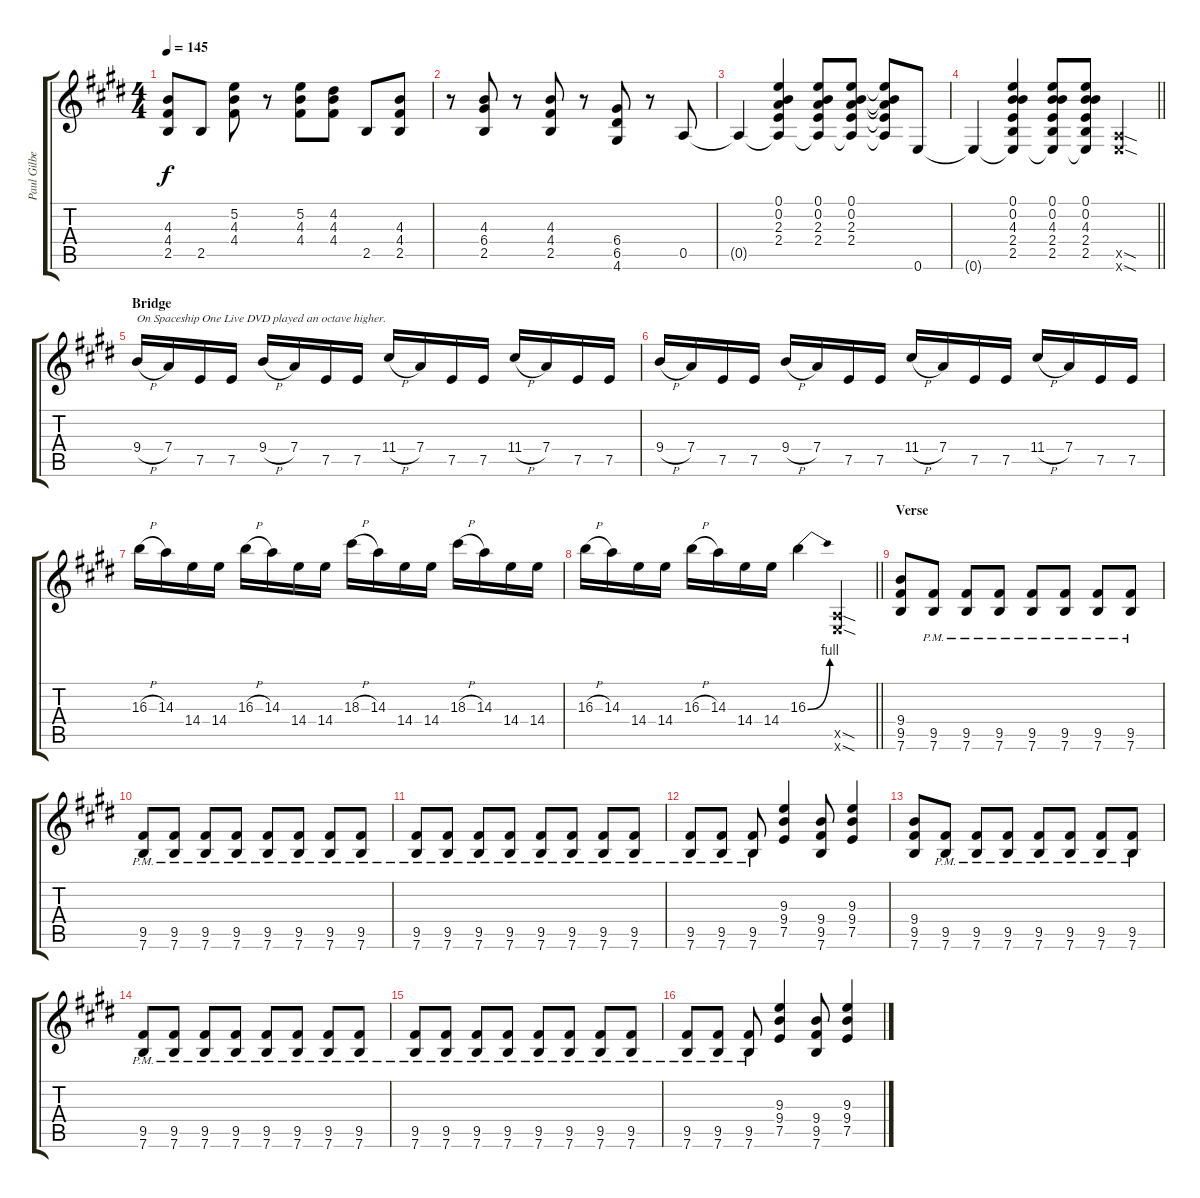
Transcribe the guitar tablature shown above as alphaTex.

\track ("Paul Gilbert (guitar)" "Paul Gilbe") {instrument distortionguitar}
\staff {score tabs}
\tuning (E4 B3 G3 D3 A2 E2) {hide}
\ts (4 4)
\tempo 145
\clef g2
\ks e
(4.3{t} 4.4{t} 2.5{t}).8{dy f} 2.5.8 (5.2 4.3 4.4).8 r.8 (5.2 4.3 4.4).8 (4.2 4.3 4.4).8 2.5.8 (4.3 4.4 2.5).8 |
r.8 (4.3 6.4 2.5).8 r.8 (4.3 4.4 2.5).8 r.8 (6.4 6.5 4.6).8 r.8 0.5.8 |
0.5{t}.4 (0.1 0.2 2.3 2.4 0.5{t}).4 (0.1 0.2 2.3 2.4 0.5{t}).8 (0.1 0.2 2.3 2.4 0.5{t}).8 (0.1{t} 0.2{t} 2.3{t} 2.4{t} 0.5{t}).8 0.6.8 |
\barLineRight lightlight
0.6{t}.4 (0.1 0.2 4.3 2.4 2.5 0.6{t}).4 (0.1 0.2 4.3 2.4 2.5 0.6{t}).8 (0.1 0.2 4.3 2.4 2.5 0.6{t}).8 (0.5{sod x} 0.6{sod x}).4 |
\section ("" "Bridge")
9.4{h}.16{txt "On Spaceship One Live DVD played an octave higher."} 7.4.16 7.5.16 7.5.16 9.4{h}.16 7.4.16 7.5.16 7.5.16 11.4{h}.16 7.4.16 7.5.16 7.5.16 11.4{h}.16 7.4.16 7.5.16 7.5.16 |
9.4{h}.16 7.4.16 7.5.16 7.5.16 9.4{h}.16 7.4.16 7.5.16 7.5.16 11.4{h}.16 7.4.16 7.5.16 7.5.16 11.4{h}.16 7.4.16 7.5.16 7.5.16 |
16.3{h}.16 14.3.16 14.4.16 14.4.16 16.3{h}.16 14.3.16 14.4.16 14.4.16 18.3{h}.16 14.3.16 14.4.16 14.4.16 18.3{h}.16 14.3.16 14.4.16 14.4.16 |
\barLineRight lightlight
16.3{h}.16 14.3.16 14.4.16 14.4.16 16.3{h}.16 14.3.16 14.4.16 14.4.16 16.3{be (bend 0 0 60 4)}.4 (0.5{sod x} 0.6{sod x}).4 |
\section ("" "Verse")
(9.4 9.5 7.6).8 (9.5{pm} 7.6{pm}).8 (9.5{pm} 7.6{pm}).8 (9.5{pm} 7.6{pm}).8 (9.5{pm} 7.6{pm}).8 (9.5{pm} 7.6{pm}).8 (9.5{pm} 7.6{pm}).8 (9.5{pm} 7.6{pm}).8 |
(9.5{pm} 7.6{pm}).8 (9.5{pm} 7.6{pm}).8 (9.5{pm} 7.6{pm}).8 (9.5{pm} 7.6{pm}).8 (9.5{pm} 7.6{pm}).8 (9.5{pm} 7.6{pm}).8 (9.5{pm} 7.6{pm}).8 (9.5{pm} 7.6{pm}).8 |
(9.5{pm} 7.6{pm}).8 (9.5{pm} 7.6{pm}).8 (9.5{pm} 7.6{pm}).8 (9.5{pm} 7.6{pm}).8 (9.5{pm} 7.6{pm}).8 (9.5{pm} 7.6{pm}).8 (9.5{pm} 7.6{pm}).8 (9.5{pm} 7.6{pm}).8 |
(9.5{pm} 7.6{pm}).8 (9.5{pm} 7.6{pm}).8 (9.5{pm} 7.6{pm}).8 (9.3 9.4 7.5).4 (9.4 9.5 7.6).8 (9.3 9.4 7.5).4 |
(9.4 9.5 7.6).8 (9.5{pm} 7.6{pm}).8 (9.5{pm} 7.6{pm}).8 (9.5{pm} 7.6{pm}).8 (9.5{pm} 7.6{pm}).8 (9.5{pm} 7.6{pm}).8 (9.5{pm} 7.6{pm}).8 (9.5{pm} 7.6{pm}).8 |
(9.5{pm} 7.6{pm}).8 (9.5{pm} 7.6{pm}).8 (9.5{pm} 7.6{pm}).8 (9.5{pm} 7.6{pm}).8 (9.5{pm} 7.6{pm}).8 (9.5{pm} 7.6{pm}).8 (9.5{pm} 7.6{pm}).8 (9.5{pm} 7.6{pm}).8 |
(9.5{pm} 7.6{pm}).8 (9.5{pm} 7.6{pm}).8 (9.5{pm} 7.6{pm}).8 (9.5{pm} 7.6{pm}).8 (9.5{pm} 7.6{pm}).8 (9.5{pm} 7.6{pm}).8 (9.5{pm} 7.6{pm}).8 (9.5{pm} 7.6{pm}).8 |
(9.5{pm} 7.6{pm}).8 (9.5{pm} 7.6{pm}).8 (9.5{pm} 7.6{pm}).8 (9.3 9.4 7.5).4 (9.4 9.5 7.6).8 (9.3 9.4 7.5).4
